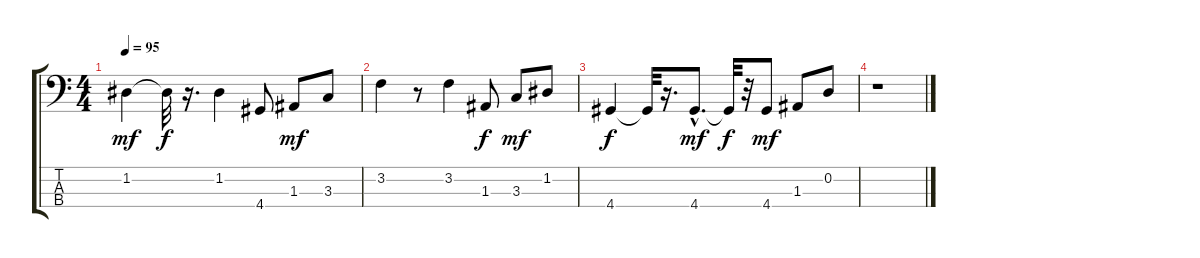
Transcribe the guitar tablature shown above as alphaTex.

\track "" {instrument fretlessbass}
\staff {score tabs}
\tuning (G2 D2 A1 E1) {hide}
\ts (4 4)
\tempo 95
\clef f4
\ks c
1.2.4{dy mf} 1.2{t}.32{dy f} r.16{d} 1.2.4 4.4.8 1.3.8{dy mf} 3.3.8 |
3.2.4 r.8 3.2.4 1.3.8{dy f} 3.3.8{dy mf} 1.2.8 |
4.4.4{dy f} 4.4{t}.32 r.16{d} 4.4{hac}.8{d dy mf} 4.4{t}.32{dy f} r.32 4.4.8{dy mf} 1.3.8 0.2.8 |
r.1
